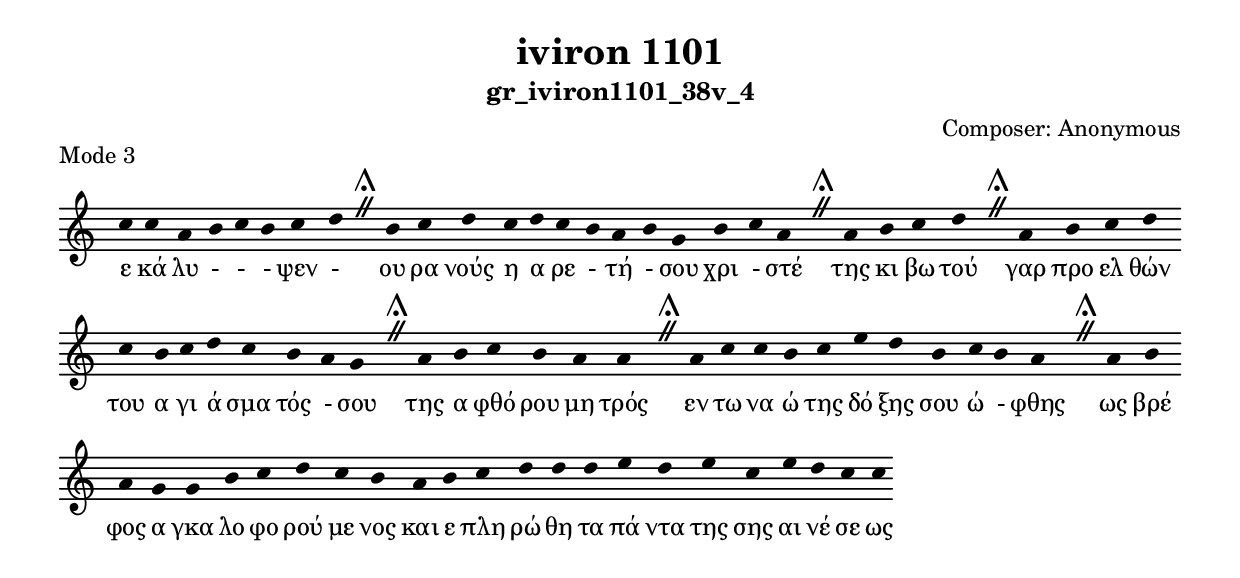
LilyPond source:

\include "gregorian.ly"

	\header {
 	  title = "iviron 1101"
	  subtitle = "gr_iviron1101_38v_4"
	  composer = "Composer: Αnonymous"
	  piece = "Mode 3"
	}

	chant = {
	  c''4 c''4 a'4 b'4 c''4 b'4 c''4 d''4 \divisioMaior
 b'4 c''4 d''4 c''4 d''4 c''4 b'4 a'4 b'4 g'4 b'4 c''4 a'4 \divisioMaior
 a'4 b'4 c''4 d''4 \divisioMaior
 a'4 b'4 c''4 d''4 c''4 b'4 c''4 d''4 c''4 b'4 a'4 g'4 \divisioMaior
 a'4 b'4 c''4 b'4 a'4 a'4 \divisioMaior
 a'4 c''4 c''4 b'4 c''4 e''4 d''4 b'4 c''4 b'4 a'4 \divisioMaior
 a'4 b'4 a'4 g'4 g'4 b'4 c''4 d''4 c''4 b'4 a'4 b'4 c''4 d''4 d''4 d''4 e''4 d''4 e''4 c''4 e''4 d''4 c''4 c''4\finalis
	}

	verba = \lyricmode {ε κά λυ -  -  - ψεν - 
ου ρα νούς η α ρε - τή - σου χρι - στέ 
της κι βω τού 
γαρ προ ελ θών του α γι ά σμα τός - σου 
της α φθό ρου μη τρός 
εν τω να ώ της δό ξης σου ώ - φθης 
ως βρέ φος α γκα λο φο ρού με νος και ε πλη ρώ θη τα πά ντα της σης αι νέ σε ως 
	}


	\score {
	  \new Staff <<
	  \new Voice = "melody" \chant
	  \new Lyrics = "one" \lyricsto melody \verba
	  >>
	  \layout {
	    \context {
	      \Staff
	      \remove "Time_signature_engraver"
	      \remove "Bar_engraver"
	    }
	    \context {
	      \Voice
	      \remove "Stem_engraver"
	    }
	  }
	}